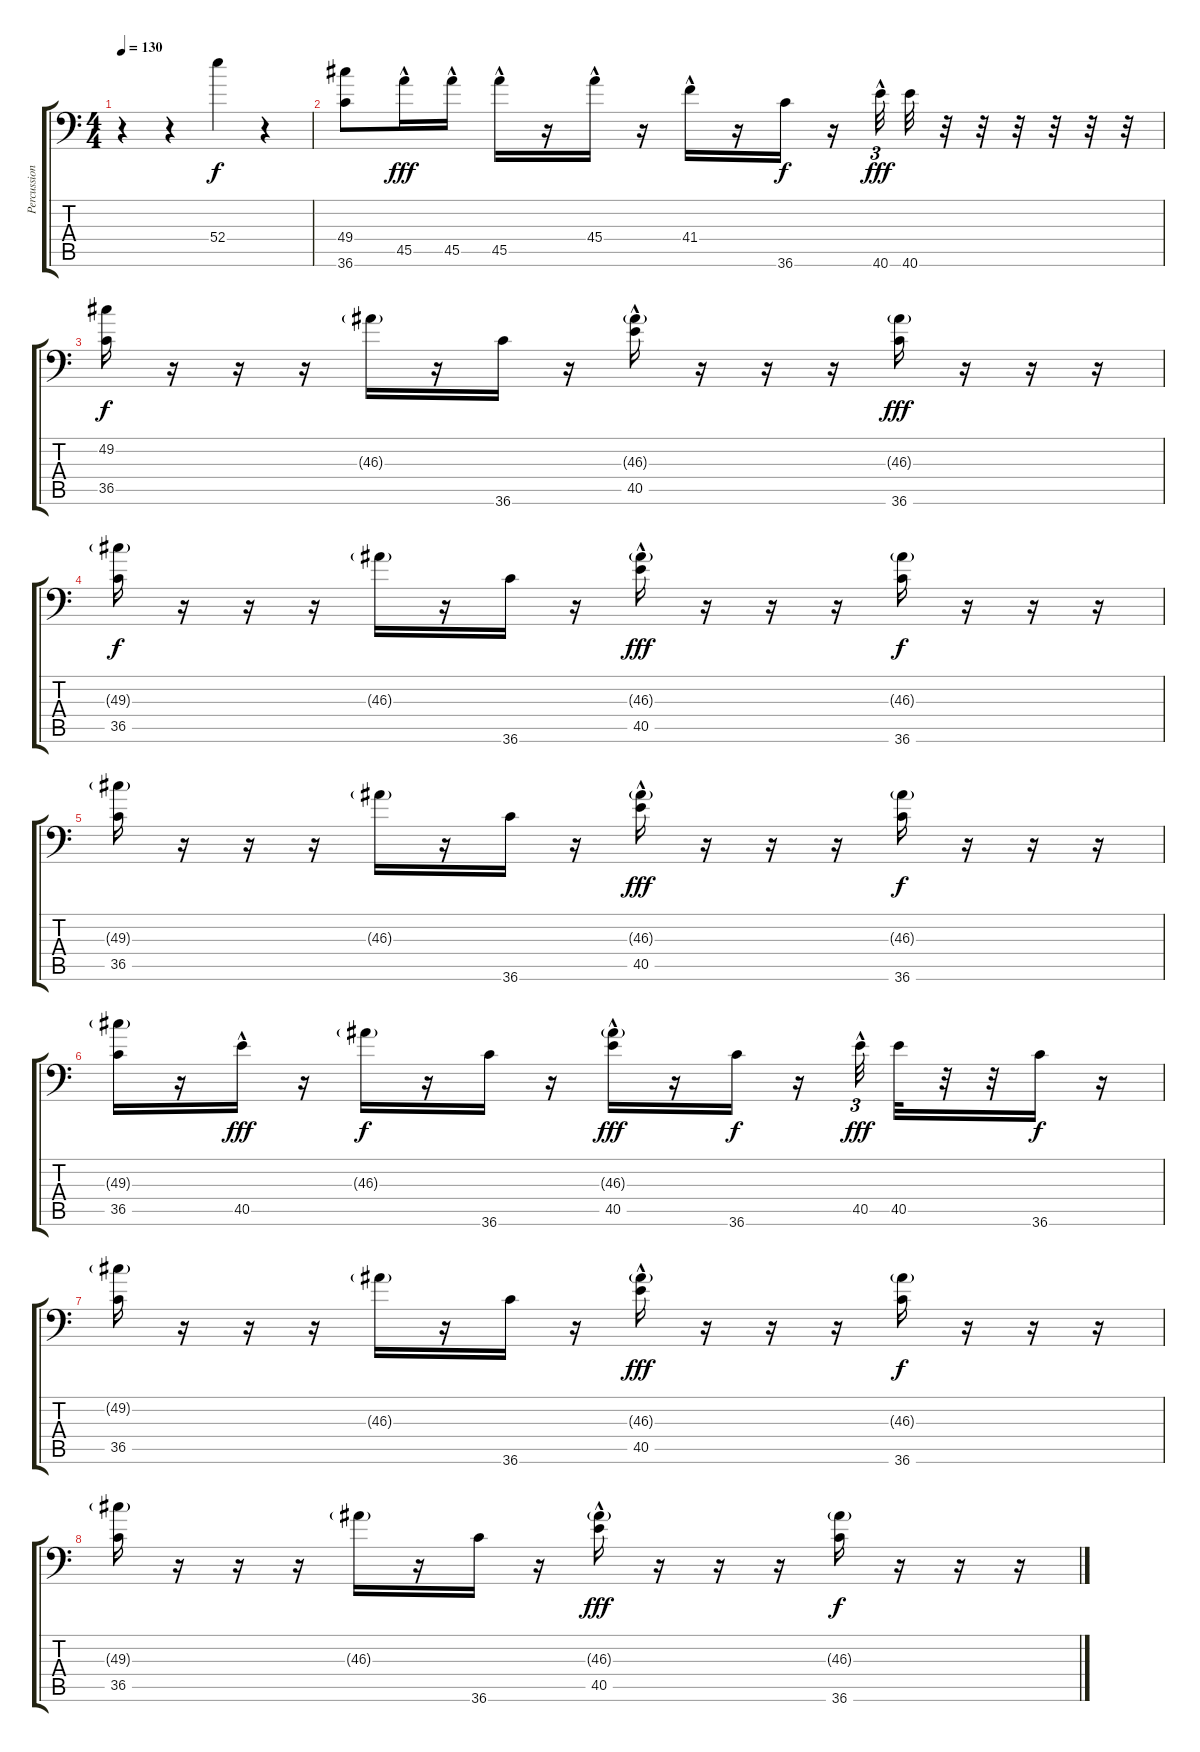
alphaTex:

\track ("Percussion" "Percussion") {instrument acousticgrandpiano}
\staff {score tabs}
\tuning (C-1 C-1 C-1 C-1 C-1 C-1) {hide}
\ts (4 4)
\tempo 130
\clef f4
\ks c
r.4{dy f} r.4 52.4.4 r.4 |
(49.4 36.6).8 45.5{hac}.16{dy fff} 45.5{hac}.16 45.5{hac}.16 r.16 45.4{hac}.16 r.16 41.4{hac}.16 r.16 36.6.16{dy f} r.16 40.6{hac}.32{tu (3 2) dy fff} 40.6.32 r.32 r.32 r.32 r.32 r.32 r.32 |
(49.2 36.5).16{dy f} r.16 r.16 r.16 46.3{g}.16 r.16 36.6.16 r.16 (46.3{g} 40.5{hac}).16 r.16 r.16 r.16 (46.3{g} 36.6).16{dy fff} r.16 r.16 r.16 |
(49.3{g} 36.5).16{dy f} r.16 r.16 r.16 46.3{g}.16 r.16 36.6.16 r.16 (46.3{g} 40.5{hac}).16{dy fff} r.16 r.16 r.16 (46.3{g} 36.6).16{dy f} r.16 r.16 r.16 |
(49.3{g} 36.5).16 r.16 r.16 r.16 46.3{g}.16 r.16 36.6.16 r.16 (46.3{g} 40.5{hac}).16{dy fff} r.16 r.16 r.16 (46.3{g} 36.6).16{dy f} r.16 r.16 r.16 |
(49.3{g} 36.5).16 r.16 40.5{hac}.16{dy fff} r.16 46.3{g}.16{dy f} r.16 36.6.16 r.16 (46.3{g} 40.5{hac}).16{dy fff} r.16 36.6.16{dy f} r.16 40.5{hac}.32{tu (3 2) dy fff} 40.5.32 r.32 r.32 36.6.16{dy f} r.16 |
(49.2{g} 36.5).16 r.16 r.16 r.16 46.3{g}.16 r.16 36.6.16 r.16 (46.3{g} 40.5{hac}).16{dy fff} r.16 r.16 r.16 (46.3{g} 36.6).16{dy f} r.16 r.16 r.16 |
(49.3{g} 36.5).16 r.16 r.16 r.16 46.3{g}.16 r.16 36.6.16 r.16 (46.3{g} 40.5{hac}).16{dy fff} r.16 r.16 r.16 (46.3{g} 36.6).16{dy f} r.16 r.16 r.16
